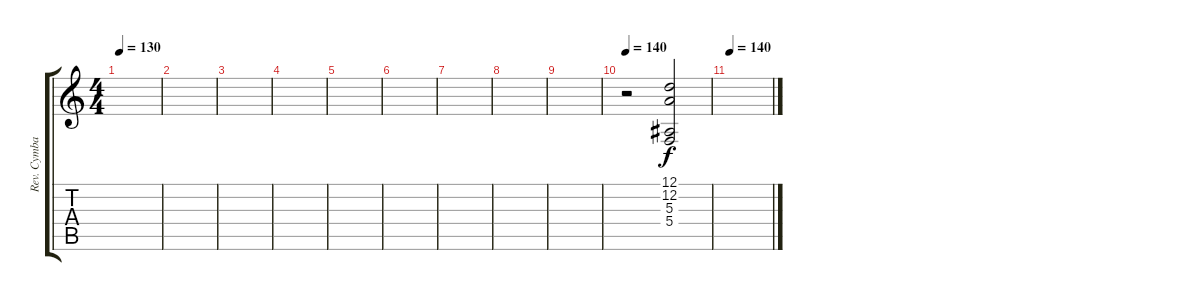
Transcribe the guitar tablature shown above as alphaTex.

\track ("Rev. Cymbal" "Rev. Cymba") {instrument reversecymbal}
\staff {score tabs}
\tuning (D4 A3 F3 C3 G2 C2) {hide}
\ts (4 4)
\tempo 130
\clef g2
\ks c
|
|
|
|
|
|
|
|
|
\tempo 140
r.2 (12.1 12.2 5.3 5.4).2 |
\tempo 140
